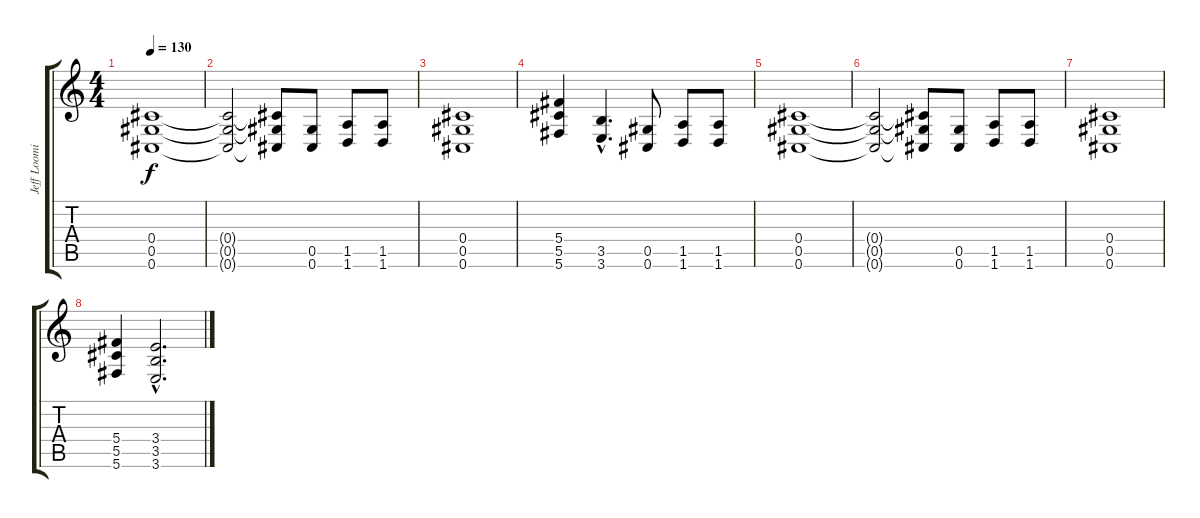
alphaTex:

\track ("Jeff Loomis Db" "Jeff Loomi") {instrument distortionguitar}
\staff {score tabs}
\tuning (Db4 Ab3 Gb3 Db3 Ab2 Db2) {hide}
\ts (4 4)
\tempo 130
\clef g2
\ks c
(0.4 0.5 0.6).1{dy f} |
(0.4{t} 0.5{t} 0.6{t}).2 (0.4{t} 0.5{t} 0.6{t}).8 (0.5 0.6).8 (1.5 1.6).8 (1.5 1.6).8 |
(0.4 0.5 0.6).1 |
(5.4 5.5 5.6).4 (3.5{hac} 3.6{hac}).4{d} (0.5 0.6).8 (1.5 1.6).8 (1.5 1.6).8 |
(0.4 0.5 0.6).1 |
(0.4{t} 0.5{t} 0.6{t}).2 (0.4{t} 0.5{t} 0.6{t}).8 (0.5 0.6).8 (1.5 1.6).8 (1.5 1.6).8 |
(0.4 0.5 0.6).1 |
(5.4 5.5 5.6).4 (3.4{hac} 3.5{hac} 3.6{hac}).2{d}
